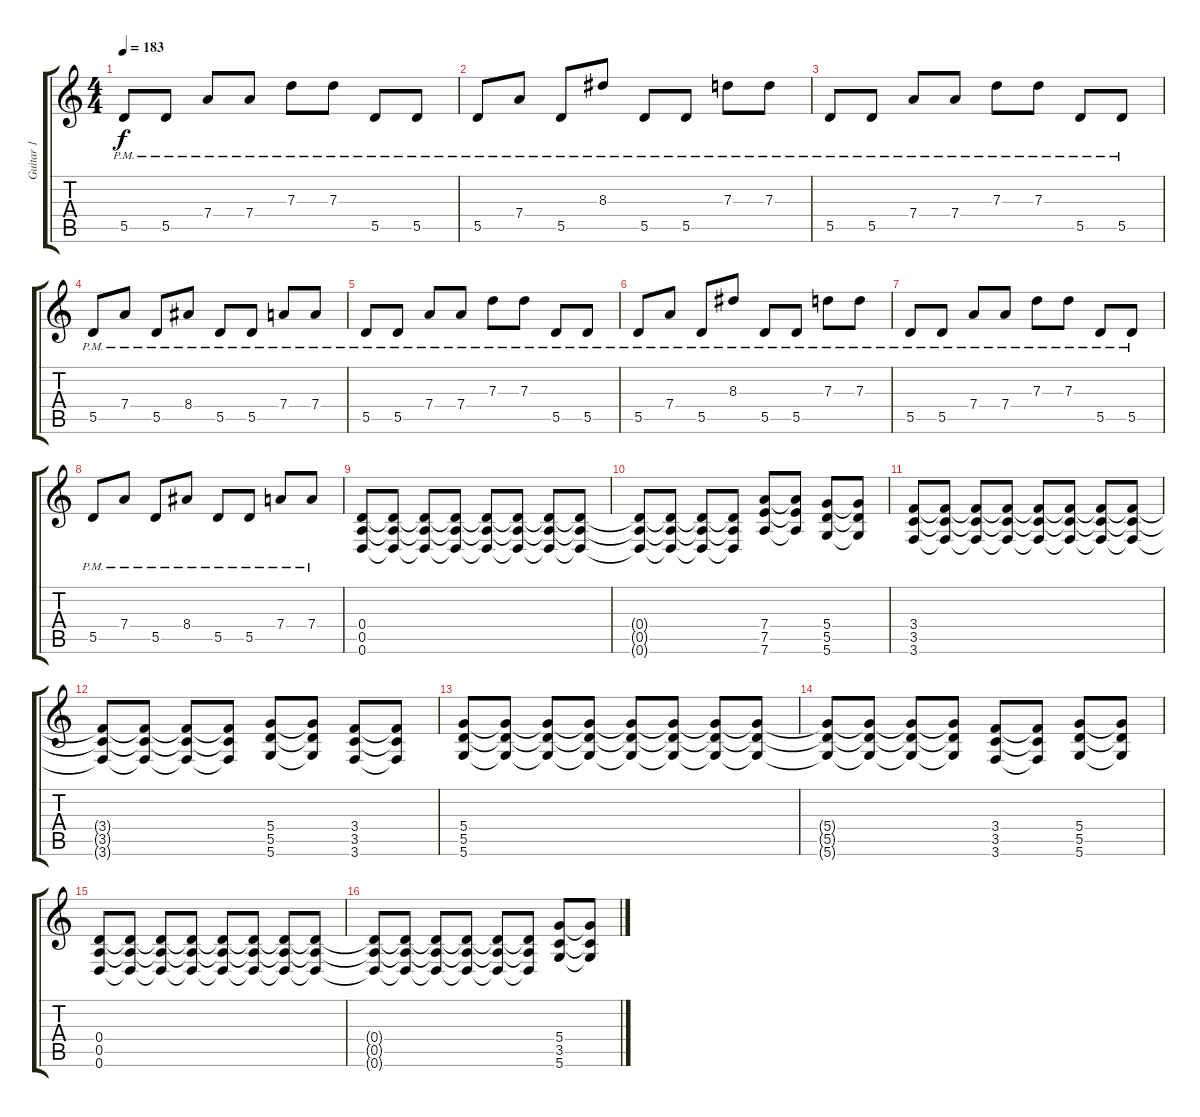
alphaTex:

\track ("Guitar 1" "Guitar 1") {instrument distortionguitar}
\staff {score tabs}
\tuning (E4 B3 G3 D3 A2 D2) {hide}
\ts (4 4)
\tempo 183
\clef g2
\ks c
5.5{pm}.8{dy f} 5.5{pm}.8 7.4{pm}.8 7.4{pm}.8 7.3{pm}.8 7.3{pm}.8 5.5{pm}.8 5.5{pm}.8 |
5.5{pm}.8 7.4{pm}.8 5.5{pm}.8 8.3{pm}.8 5.5{pm}.8 5.5{pm}.8 7.3{pm}.8 7.3{pm}.8 |
5.5{pm}.8 5.5{pm}.8 7.4{pm}.8 7.4{pm}.8 7.3{pm}.8 7.3{pm}.8 5.5{pm}.8 5.5{pm}.8 |
5.5{pm}.8 7.4{pm}.8 5.5{pm}.8 8.4{pm}.8 5.5{pm}.8 5.5{pm}.8 7.4{pm}.8 7.4{pm}.8 |
5.5{pm}.8 5.5{pm}.8 7.4{pm}.8 7.4{pm}.8 7.3{pm}.8 7.3{pm}.8 5.5{pm}.8 5.5{pm}.8 |
5.5{pm}.8 7.4{pm}.8 5.5{pm}.8 8.3{pm}.8 5.5{pm}.8 5.5{pm}.8 7.3{pm}.8 7.3{pm}.8 |
5.5{pm}.8 5.5{pm}.8 7.4{pm}.8 7.4{pm}.8 7.3{pm}.8 7.3{pm}.8 5.5{pm}.8 5.5{pm}.8 |
5.5{pm}.8 7.4{pm}.8 5.5{pm}.8 8.4{pm}.8 5.5{pm}.8 5.5{pm}.8 7.4{pm}.8 7.4{pm}.8 |
(0.4 0.5 0.6).8 (0.4{t} 0.5{t} 0.6{t}).8 (0.4{t} 0.5{t} 0.6{t}).8 (0.4{t} 0.5{t} 0.6{t}).8 (0.4{t} 0.5{t} 0.6{t}).8 (0.4{t} 0.5{t} 0.6{t}).8 (0.4{t} 0.5{t} 0.6{t}).8 (0.4{t} 0.5{t} 0.6{t}).8 |
(0.4{t} 0.5{t} 0.6{t}).8 (0.4{t} 0.5{t} 0.6{t}).8 (0.4{t} 0.5{t} 0.6{t}).8 (0.4{t} 0.5{t} 0.6{t}).8 (7.4 7.5 7.6).8 (7.4{t} 7.5{t} 7.6{t}).8 (5.4 5.5 5.6).8 (5.4{t} 5.5{t} 5.6{t}).8 |
(3.4 3.5 3.6).8 (3.4{t} 3.5{t} 3.6{t}).8 (3.4{t} 3.5{t} 3.6{t}).8 (3.4{t} 3.5{t} 3.6{t}).8 (3.4{t} 3.5{t} 3.6{t}).8 (3.4{t} 3.5{t} 3.6{t}).8 (3.4{t} 3.5{t} 3.6{t}).8 (3.4{t} 3.5{t} 3.6{t}).8 |
(3.4{t} 3.5{t} 3.6{t}).8 (3.4{t} 3.5{t} 3.6{t}).8 (3.4{t} 3.5{t} 3.6{t}).8 (3.4{t} 3.5{t} 3.6{t}).8 (5.4 5.5 5.6).8 (5.4{t} 5.5{t} 5.6{t}).8 (3.4 3.5 3.6).8 (3.4{t} 3.5{t} 3.6{t}).8 |
(5.4 5.5 5.6).8 (5.4{t} 5.5{t} 5.6{t}).8 (5.4{t} 5.5{t} 5.6{t}).8 (5.4{t} 5.5{t} 5.6{t}).8 (5.4{t} 5.5{t} 5.6{t}).8 (5.4{t} 5.5{t} 5.6{t}).8 (5.4{t} 5.5{t} 5.6{t}).8 (5.4{t} 5.5{t} 5.6{t}).8 |
(5.4{t} 5.5{t} 5.6{t}).8 (5.4{t} 5.5{t} 5.6{t}).8 (5.4{t} 5.5{t} 5.6{t}).8 (5.4{t} 5.5{t} 5.6{t}).8 (3.4 3.5 3.6).8 (3.4{t} 3.5{t} 3.6{t}).8 (5.4 5.5 5.6).8 (5.4{t} 5.5{t} 5.6{t}).8 |
(0.4 0.5 0.6).8 (0.4{t} 0.5{t} 0.6{t}).8 (0.4{t} 0.5{t} 0.6{t}).8 (0.4{t} 0.5{t} 0.6{t}).8 (0.4{t} 0.5{t} 0.6{t}).8 (0.4{t} 0.5{t} 0.6{t}).8 (0.4{t} 0.5{t} 0.6{t}).8 (0.4{t} 0.5{t} 0.6{t}).8 |
(0.4{t} 0.5{t} 0.6{t}).8 (0.4{t} 0.5{t} 0.6{t}).8 (0.4{t} 0.5{t} 0.6{t}).8 (0.4{t} 0.5{t} 0.6{t}).8 (0.4{t} 0.5{t} 0.6{t}).8 (0.4{t} 0.5{t} 0.6{t}).8 (5.4 3.5 5.6).8 (5.4{t} 3.5{t} 5.6{t}).8
